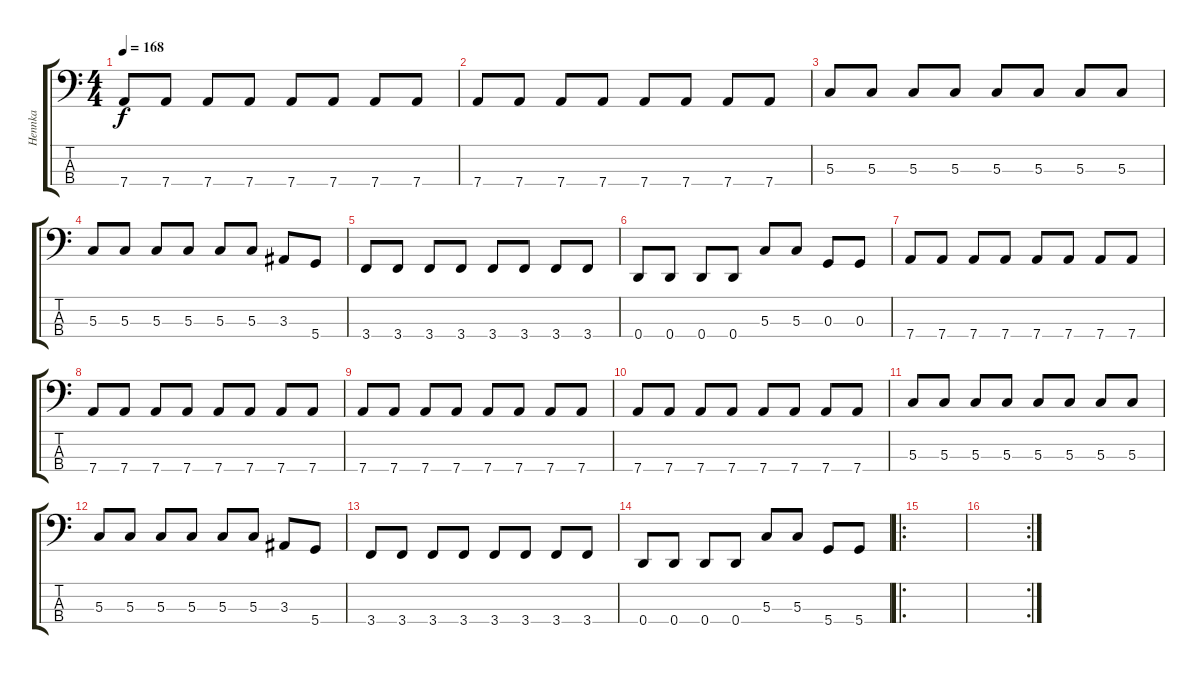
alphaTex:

\track ("Hennka" "Hennka") {instrument electricbassfinger}
\staff {score tabs}
\tuning (F2 C2 G1 D1) {hide}
\ts (4 4)
\tempo 168
\clef f4
\ks c
7.4.8{dy f} 7.4.8 7.4.8 7.4.8 7.4.8 7.4.8 7.4.8 7.4.8 |
7.4.8 7.4.8 7.4.8 7.4.8 7.4.8 7.4.8 7.4.8 7.4.8 |
5.3.8 5.3.8 5.3.8 5.3.8 5.3.8 5.3.8 5.3.8 5.3.8 |
5.3.8 5.3.8 5.3.8 5.3.8 5.3.8 5.3.8 3.3.8 5.4.8 |
3.4.8 3.4.8 3.4.8 3.4.8 3.4.8 3.4.8 3.4.8 3.4.8 |
0.4.8 0.4.8 0.4.8 0.4.8 5.3.8 5.3.8 0.3.8 0.3.8 |
7.4.8 7.4.8 7.4.8 7.4.8 7.4.8 7.4.8 7.4.8 7.4.8 |
7.4.8 7.4.8 7.4.8 7.4.8 7.4.8 7.4.8 7.4.8 7.4.8 |
7.4.8 7.4.8 7.4.8 7.4.8 7.4.8 7.4.8 7.4.8 7.4.8 |
7.4.8 7.4.8 7.4.8 7.4.8 7.4.8 7.4.8 7.4.8 7.4.8 |
5.3.8 5.3.8 5.3.8 5.3.8 5.3.8 5.3.8 5.3.8 5.3.8 |
5.3.8 5.3.8 5.3.8 5.3.8 5.3.8 5.3.8 3.3.8 5.4.8 |
3.4.8 3.4.8 3.4.8 3.4.8 3.4.8 3.4.8 3.4.8 3.4.8 |
0.4.8 0.4.8 0.4.8 0.4.8 5.3.8 5.3.8 5.4.8 5.4.8 |
\ro
|
\rc 2
